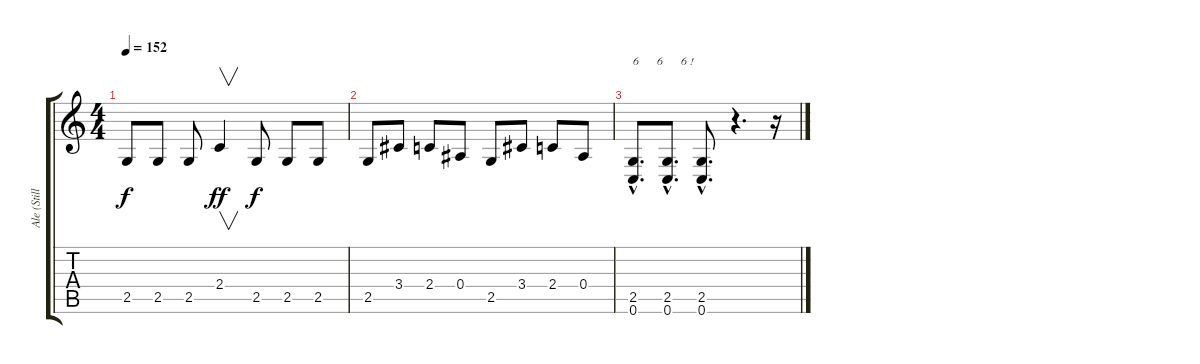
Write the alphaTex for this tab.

\track ("Ale (Still on cd)" "Ale (Still") {instrument distortionguitar}
\staff {score tabs}
\tuning (C4 G3 Eb3 Bb2 F2 C2) {hide}
\ts (4 4)
\tempo 152
\clef g2
\ks c
2.5.8{dy f} 2.5.8 2.5.8 2.4.4{v dy ff instrument guitarharmonics} 2.5.8{dy f instrument distortionguitar} 2.5.8 2.5.8 |
2.5.8 3.4.8 2.4.8 0.4.8 2.5.8 3.4.8 2.4.8 0.4.8 |
(2.5{hac} 0.6{hac}).8{d txt "6      6      6 !"} (2.5{hac} 0.6{hac}).8{d} (2.5{hac} 0.6{hac}).8{d} r.4{d} r.16
